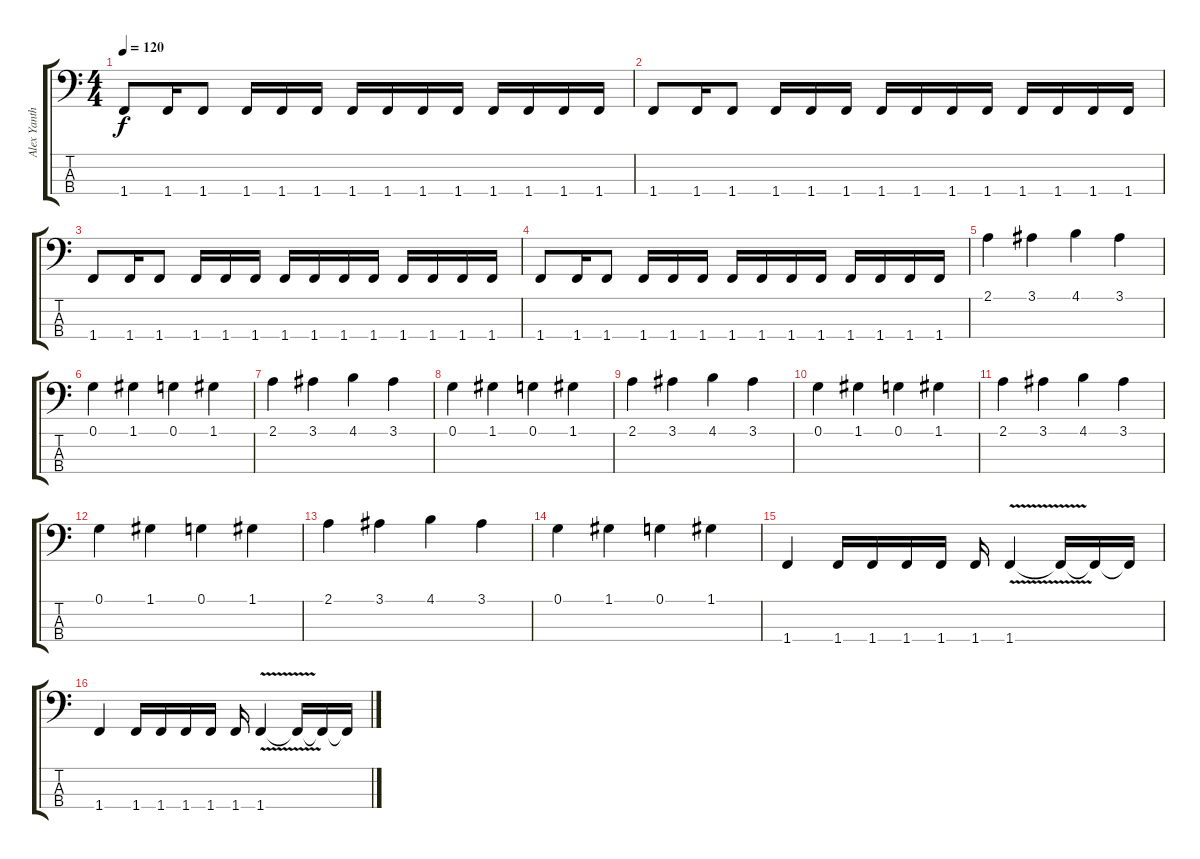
\track ("Alex Yanthar" "Alex Yanth") {instrument electricbasspick}
\staff {score tabs}
\tuning (G2 D2 A1 E1) {hide}
\ts (4 4)
\tempo 120
\clef f4
\ks c
1.4.8{dy f} 1.4.16 1.4.8 1.4.16 1.4.16 1.4.16 1.4.16 1.4.16 1.4.16 1.4.16 1.4.16 1.4.16 1.4.16 1.4.16 |
1.4.8 1.4.16 1.4.8 1.4.16 1.4.16 1.4.16 1.4.16 1.4.16 1.4.16 1.4.16 1.4.16 1.4.16 1.4.16 1.4.16 |
1.4.8 1.4.16 1.4.8 1.4.16 1.4.16 1.4.16 1.4.16 1.4.16 1.4.16 1.4.16 1.4.16 1.4.16 1.4.16 1.4.16 |
1.4.8 1.4.16 1.4.8 1.4.16 1.4.16 1.4.16 1.4.16 1.4.16 1.4.16 1.4.16 1.4.16 1.4.16 1.4.16 1.4.16 |
2.1.4 3.1.4 4.1.4 3.1.4 |
0.1.4 1.1.4 0.1.4 1.1.4 |
2.1.4 3.1.4 4.1.4 3.1.4 |
0.1.4 1.1.4 0.1.4 1.1.4 |
2.1.4 3.1.4 4.1.4 3.1.4 |
0.1.4 1.1.4 0.1.4 1.1.4 |
2.1.4 3.1.4 4.1.4 3.1.4 |
0.1.4 1.1.4 0.1.4 1.1.4 |
2.1.4 3.1.4 4.1.4 3.1.4 |
0.1.4 1.1.4 0.1.4 1.1.4 |
1.4.4 1.4.16 1.4.16 1.4.16 1.4.16 1.4.16 1.4{v}.4 1.4{t}.16 1.4{t}.16 1.4{t}.16 |
1.4.4 1.4.16 1.4.16 1.4.16 1.4.16 1.4.16 1.4{v}.4 1.4{t}.16 1.4{t}.16 1.4{t}.16
